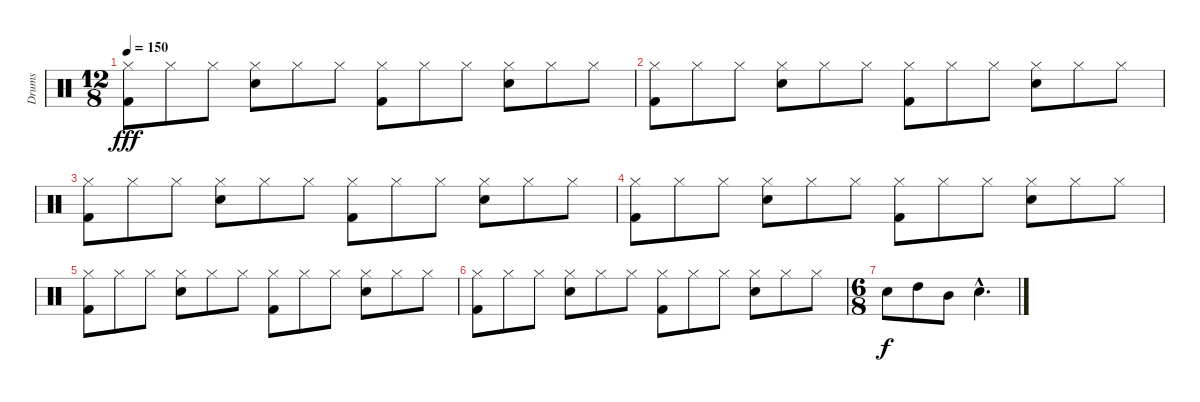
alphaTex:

\track ("Drums" "Drums") {instrument percussion}
\staff {score}
\articulation defaults
\ts (12 8)
\tempo 150
\clef neutral
\ks c
("Hi-Hat (closed)" "Kick (hit) 2").8{dy fff} "Hi-Hat (closed)".8 "Hi-Hat (closed)".8 ("Hi-Hat (closed)" "Electric Snare (hit)").8 "Hi-Hat (closed)".8 "Hi-Hat (closed)".8 ("Hi-Hat (closed)" "Kick (hit) 2").8 "Hi-Hat (closed)".8 "Hi-Hat (closed)".8 ("Hi-Hat (closed)" "Electric Snare (hit)").8 "Hi-Hat (closed)".8 "Hi-Hat (closed)".8 |
("Hi-Hat (closed)" "Kick (hit) 2").8 "Hi-Hat (closed)".8 "Hi-Hat (closed)".8 ("Hi-Hat (closed)" "Electric Snare (hit)").8 "Hi-Hat (closed)".8 "Hi-Hat (closed)".8 ("Hi-Hat (closed)" "Kick (hit) 2").8 "Hi-Hat (closed)".8 "Hi-Hat (closed)".8 ("Hi-Hat (closed)" "Electric Snare (hit)").8 "Hi-Hat (closed)".8 "Hi-Hat (closed)".8 |
("Hi-Hat (closed)" "Kick (hit) 2").8 "Hi-Hat (closed)".8 "Hi-Hat (closed)".8 ("Hi-Hat (closed)" "Electric Snare (hit)").8 "Hi-Hat (closed)".8 "Hi-Hat (closed)".8 ("Hi-Hat (closed)" "Kick (hit) 2").8 "Hi-Hat (closed)".8 "Hi-Hat (closed)".8 ("Hi-Hat (closed)" "Electric Snare (hit)").8 "Hi-Hat (closed)".8 "Hi-Hat (closed)".8 |
("Hi-Hat (closed)" "Kick (hit) 2").8 "Hi-Hat (closed)".8 "Hi-Hat (closed)".8 ("Hi-Hat (closed)" "Electric Snare (hit)").8 "Hi-Hat (closed)".8 "Hi-Hat (closed)".8 ("Hi-Hat (closed)" "Kick (hit) 2").8 "Hi-Hat (closed)".8 "Hi-Hat (closed)".8 ("Hi-Hat (closed)" "Electric Snare (hit)").8 "Hi-Hat (closed)".8 "Hi-Hat (closed)".8 |
("Hi-Hat (closed)" "Kick (hit) 2").8 "Hi-Hat (closed)".8 "Hi-Hat (closed)".8 ("Hi-Hat (closed)" "Electric Snare (hit)").8 "Hi-Hat (closed)".8 "Hi-Hat (closed)".8 ("Hi-Hat (closed)" "Kick (hit) 2").8 "Hi-Hat (closed)".8 "Hi-Hat (closed)".8 ("Hi-Hat (closed)" "Electric Snare (hit)").8 "Hi-Hat (closed)".8 "Hi-Hat (closed)".8 |
("Hi-Hat (closed)" "Kick (hit) 2").8 "Hi-Hat (closed)".8 "Hi-Hat (closed)".8 ("Hi-Hat (closed)" "Electric Snare (hit)").8 "Hi-Hat (closed)".8 "Hi-Hat (closed)".8 ("Hi-Hat (closed)" "Kick (hit) 2").8 "Hi-Hat (closed)".8 "Hi-Hat (closed)".8 ("Hi-Hat (closed)" "Electric Snare (hit)").8 "Hi-Hat (closed)".8 "Hi-Hat (closed)".8 |
\ts (6 8)
"Electric Snare (hit)".8{dy f} "High Tom (hit)".8 "Mid Tom (hit)".8 "Electric Snare (hit)"{hac}.4{d}
